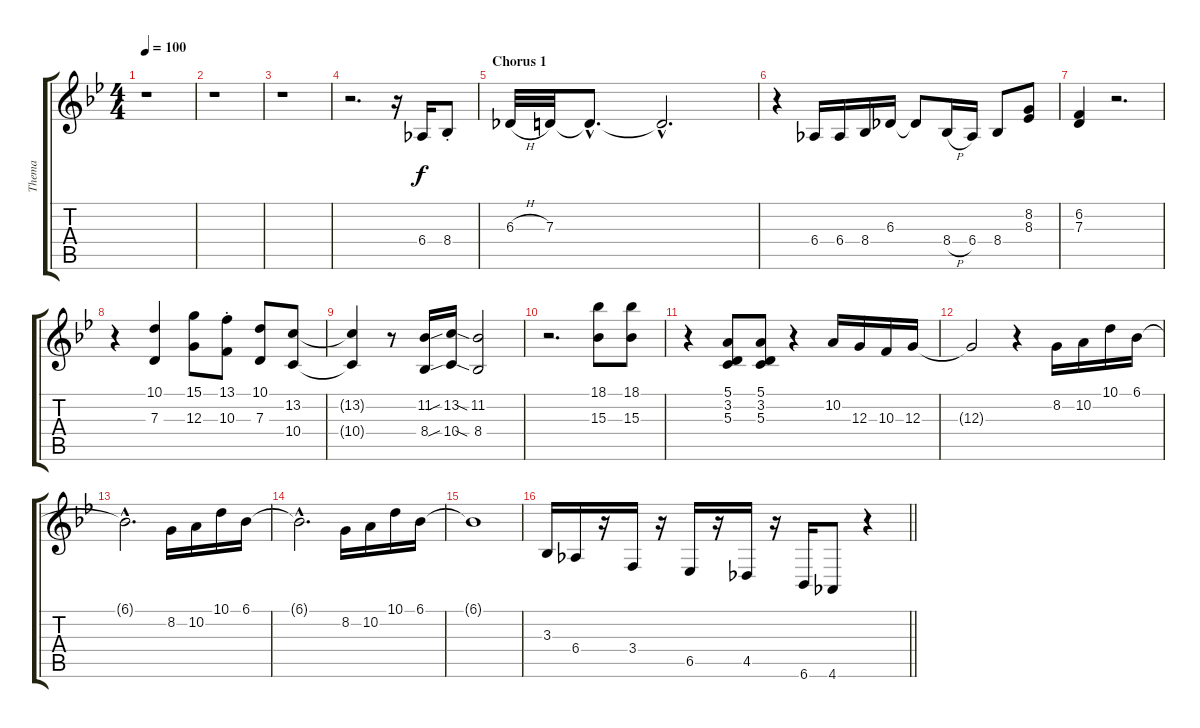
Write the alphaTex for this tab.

\track ("Thema" "Thema") {instrument lead3calliope}
\staff {score tabs}
\tuning (E4 B3 G3 D3 A2 E2) {hide}
\ts (4 4)
\tempo 100
\clef g2
\ks bb
r.1{dy f instrument lead3calliope} |
r.1 |
r.1 |
r.2{d} r.16 6.4.16 8.4{st}.8 |
\section ("" "Chorus 1")
6.3{h}.32 7.3.32 7.3{hac t}.8{d} 7.3{hac t}.2{d} |
r.4 6.4.16 6.4.16 8.4.16 6.3.16 6.3{t}.8 8.4{h}.16 6.4.16 8.4.8 (8.2 8.3).8 |
(6.2 7.3).4 r.2{d} |
r.4 (10.1 7.3).4 (15.1 12.3).8 (13.1{st} 10.3{st}).8 (10.1 7.3).8 (13.2 10.4).8 |
(13.2{t} 10.4{t}).4 r.8 (11.2 8.4).16 (13.2{sib} 10.4{sib}).16 (11.2{sia} 8.4{sia}).2 |
r.2{d} (18.1 15.3).8 (18.1 15.3).8 |
r.4 (5.1 3.2 5.3).8 (5.1 3.2 5.3).8 r.4 10.2.16 12.3.16 10.3.16 12.3.16 |
12.3{t}.2 r.4 8.2.16 10.2.16 10.1.16 6.1.16 |
6.1{hac t}.2{d} 8.2.16 10.2.16 10.1.16 6.1.16 |
6.1{hac t}.2{d} 8.2.16 10.2.16 10.1.16 6.1.16 |
6.1{t}.1 |
\barLineRight lightlight
3.3.16 6.4.16 r.16 3.4.16 r.16 6.5.16 r.16 4.5.16 r.16 6.6.16 4.6.8 r.4
